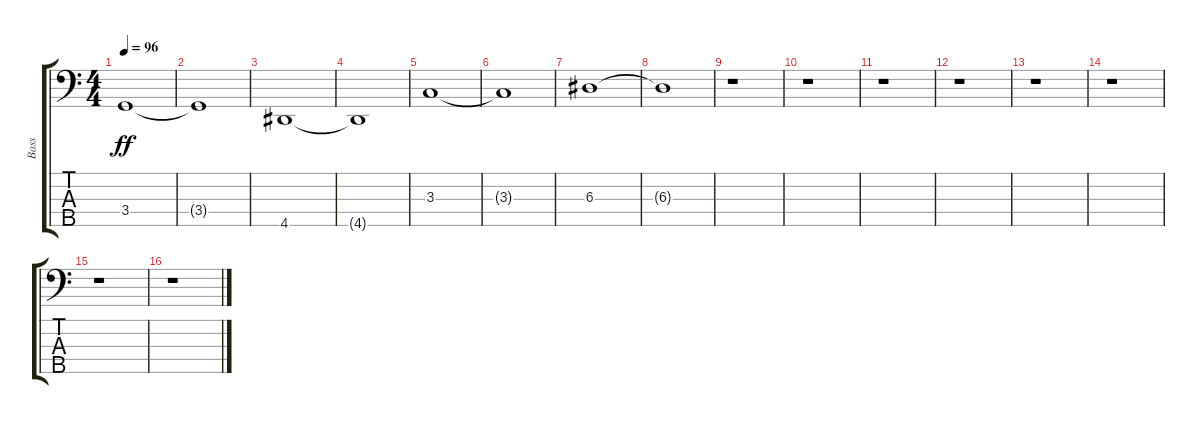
\track ("Bass" "Bass") {instrument electricbassfinger}
\staff {score tabs}
\tuning (G2 D2 A1 E1 B0) {hide}
\ts (4 4)
\tempo 96
\clef f4
\ks c
3.4.1{dy ff} |
3.4{t}.1 |
4.5.1 |
4.5{t}.1 |
3.3.1 |
3.3{t}.1 |
6.3.1 |
6.3{t}.1 |
r.1 |
r.1 |
r.1 |
r.1 |
r.1 |
r.1 |
r.1 |
r.1
